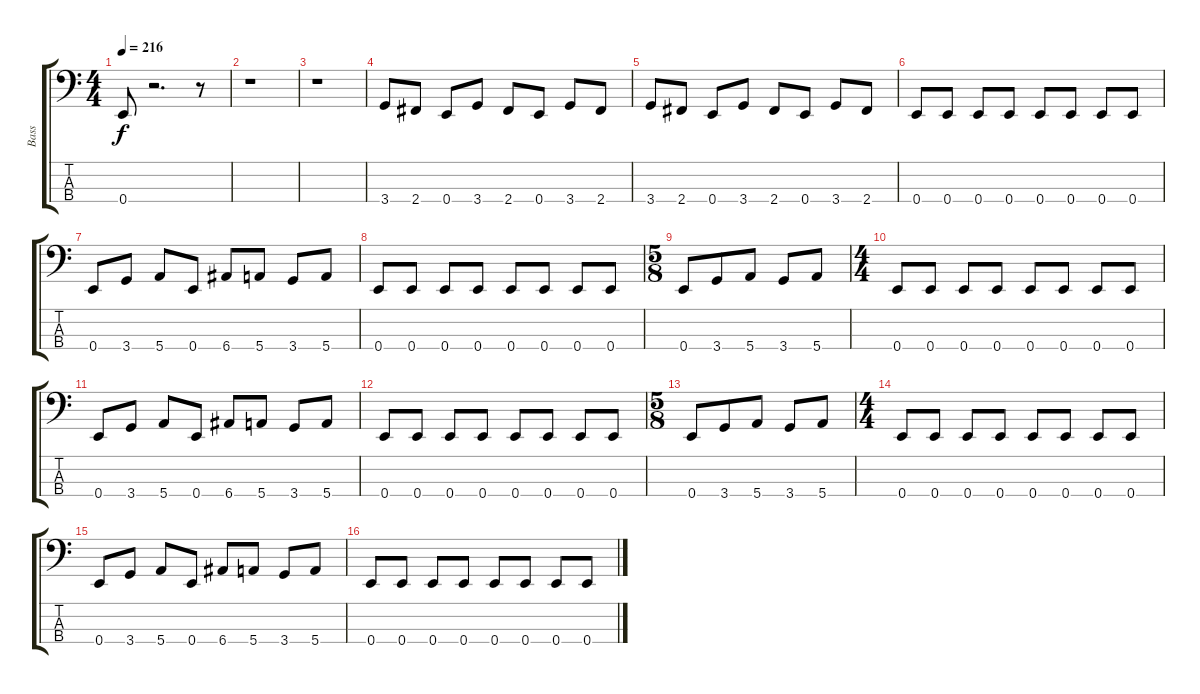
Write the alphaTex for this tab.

\track ("Bass" "Bass") {instrument electricbassfinger}
\staff {score tabs}
\tuning (G2 D2 A1 E1) {hide}
\ts (4 4)
\tempo 216
\clef f4
\ks c
0.4.8{dy f} r.2{d} r.8 |
r.1 |
r.1 |
3.4.8 2.4.8 0.4.8 3.4.8 2.4.8 0.4.8 3.4.8 2.4.8 |
3.4.8 2.4.8 0.4.8 3.4.8 2.4.8 0.4.8 3.4.8 2.4.8 |
0.4.8 0.4.8 0.4.8 0.4.8 0.4.8 0.4.8 0.4.8 0.4.8 |
0.4.8 3.4.8 5.4.8 0.4.8 6.4.8 5.4.8 3.4.8 5.4.8 |
0.4.8 0.4.8 0.4.8 0.4.8 0.4.8 0.4.8 0.4.8 0.4.8 |
\ts (5 8)
0.4.8 3.4.8 5.4.8 3.4.8 5.4.8 |
\ts (4 4)
0.4.8 0.4.8 0.4.8 0.4.8 0.4.8 0.4.8 0.4.8 0.4.8 |
0.4.8 3.4.8 5.4.8 0.4.8 6.4.8 5.4.8 3.4.8 5.4.8 |
0.4.8 0.4.8 0.4.8 0.4.8 0.4.8 0.4.8 0.4.8 0.4.8 |
\ts (5 8)
0.4.8 3.4.8 5.4.8 3.4.8 5.4.8 |
\ts (4 4)
0.4.8 0.4.8 0.4.8 0.4.8 0.4.8 0.4.8 0.4.8 0.4.8 |
0.4.8 3.4.8 5.4.8 0.4.8 6.4.8 5.4.8 3.4.8 5.4.8 |
0.4.8 0.4.8 0.4.8 0.4.8 0.4.8 0.4.8 0.4.8 0.4.8
